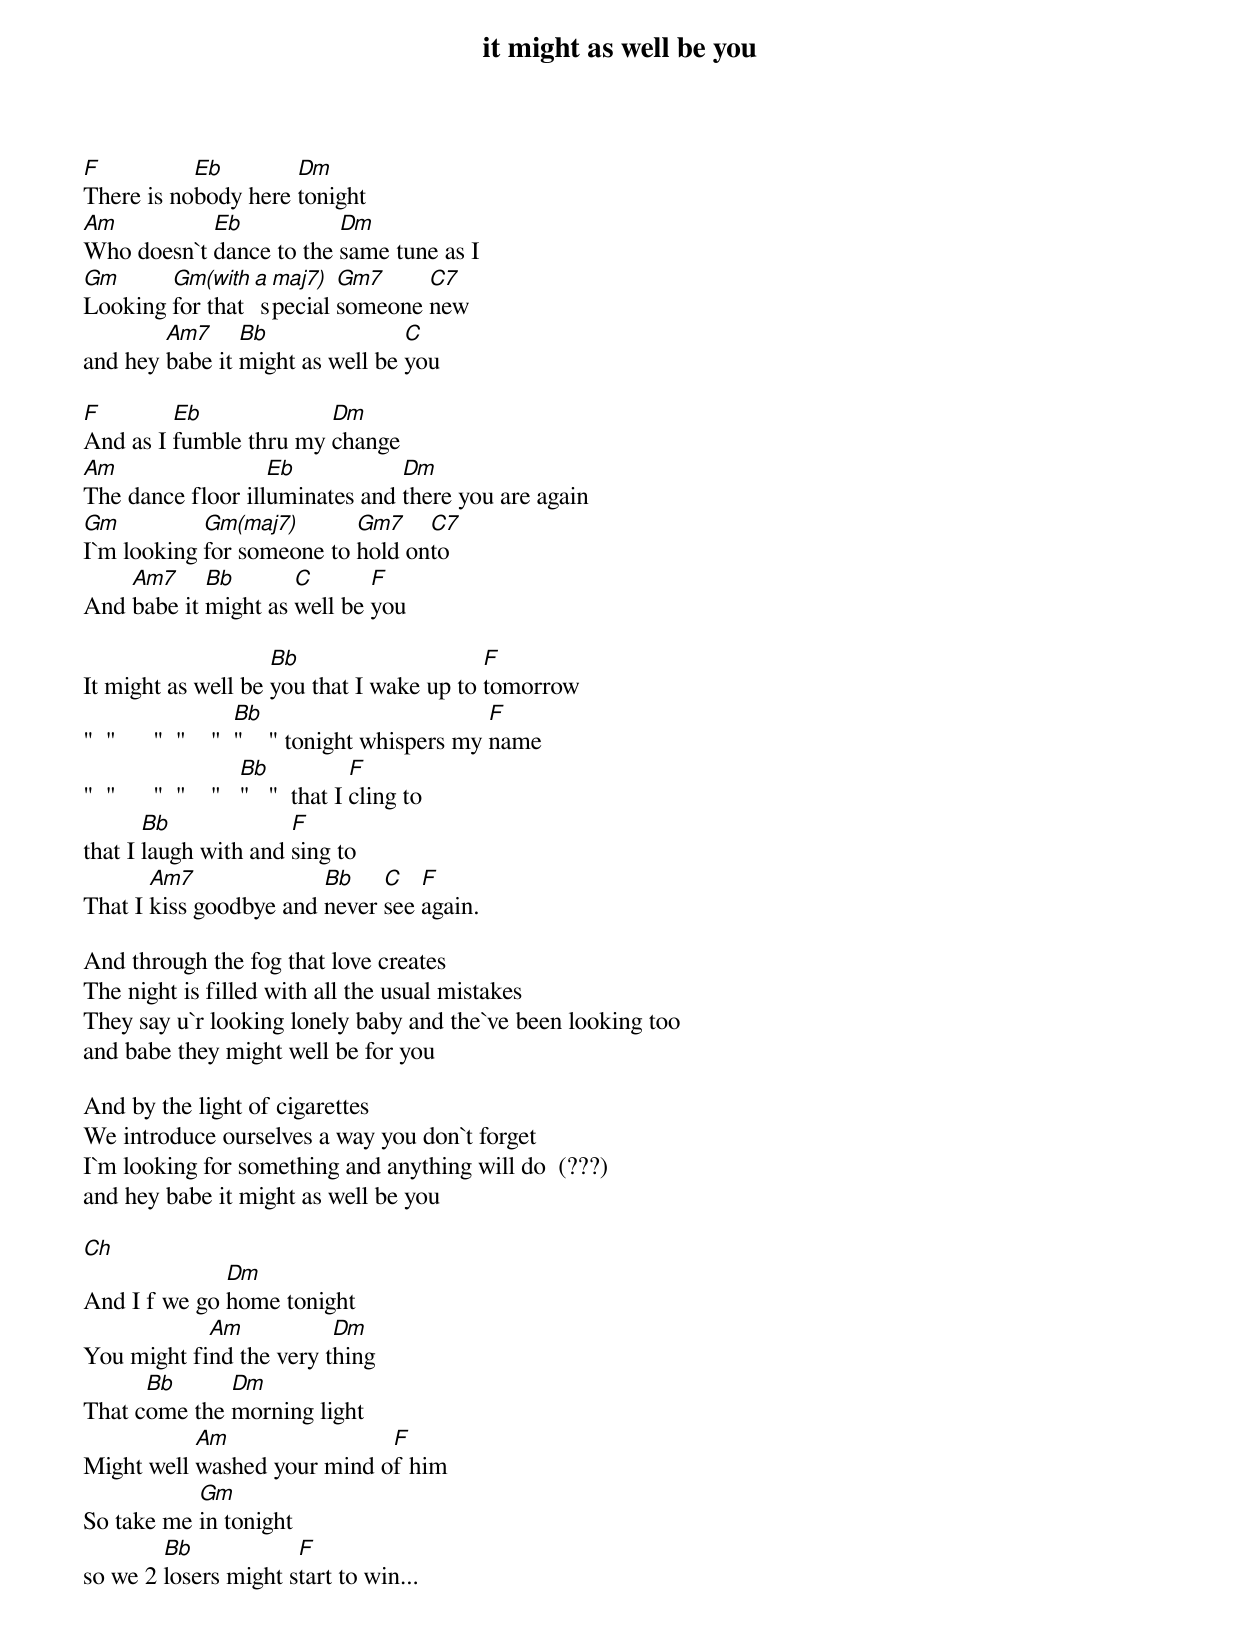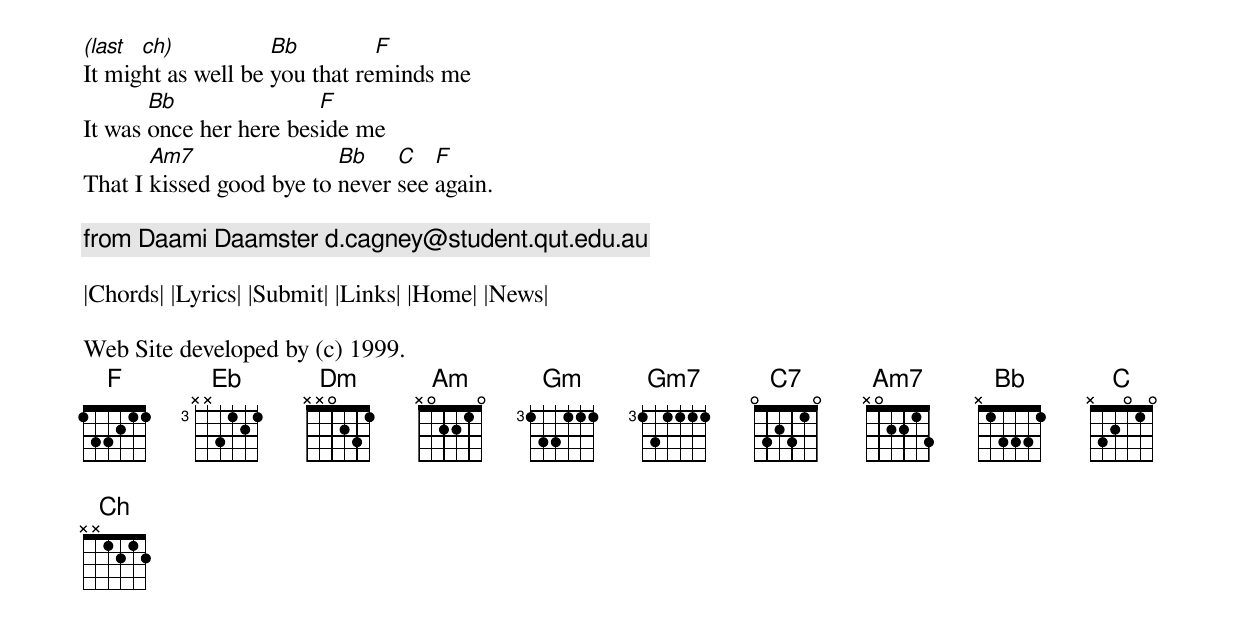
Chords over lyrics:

it might as well be you


F          Eb        Dm
There is nobody here tonight
Am          Eb           Dm
Who doesn`t dance to the same tune as I
Gm      Gm(with a maj7)  Gm7     C7
Looking for that special someone new
        Am7     Bb               C
and hey babe it might as well be you

F        Eb             Dm
And as I fumble thru my change
Am                 Eb           Dm
The dance floor illuminates and there you are again
Gm          Gm(maj7)       Gm7    C7
I`m looking for someone to hold onto
    Am7     Bb       C       F
And babe it might as well be you

                    Bb                    F
It might as well be you that I wake up to tomorrow
                     Bb                         F
"  "      "  "    "  "    " tonight whispers my name
                      Bb            F
"  "      "  "    "   "   "  that I cling to
       Bb             F
that I laugh with and sing to
       Am7              Bb    C   F
That I kiss goodbye and never see again.

And through the fog that love creates
The night is filled with all the usual mistakes
They say u`r looking lonely baby and the`ve been looking too
and babe they might well be for you

And by the light of cigarettes
We introduce ourselves a way you don`t forget
I`m looking for something and anything will do  (???)
and hey babe it might as well be you

Ch
              Dm
And I f we go home tonight
            Am           Dm
You might find the very thing
      Bb      Dm
That come the morning light
           Am                F
Might well washed your mind of him
           Gm
So take me in tonight
        Bb            F
so we 2 losers might start to win...


(last ch)           Bb         F
It might as well be you that reminds me
       Bb               F
It was once her here beside me
       Am7                Bb    C   F
That I kissed good bye to never see again.

from Daami Daamster d.cagney@student.qut.edu.au

|Chords| |Lyrics| |Submit| |Links| |Home| |News|

Web Site developed by (c) 1999.
